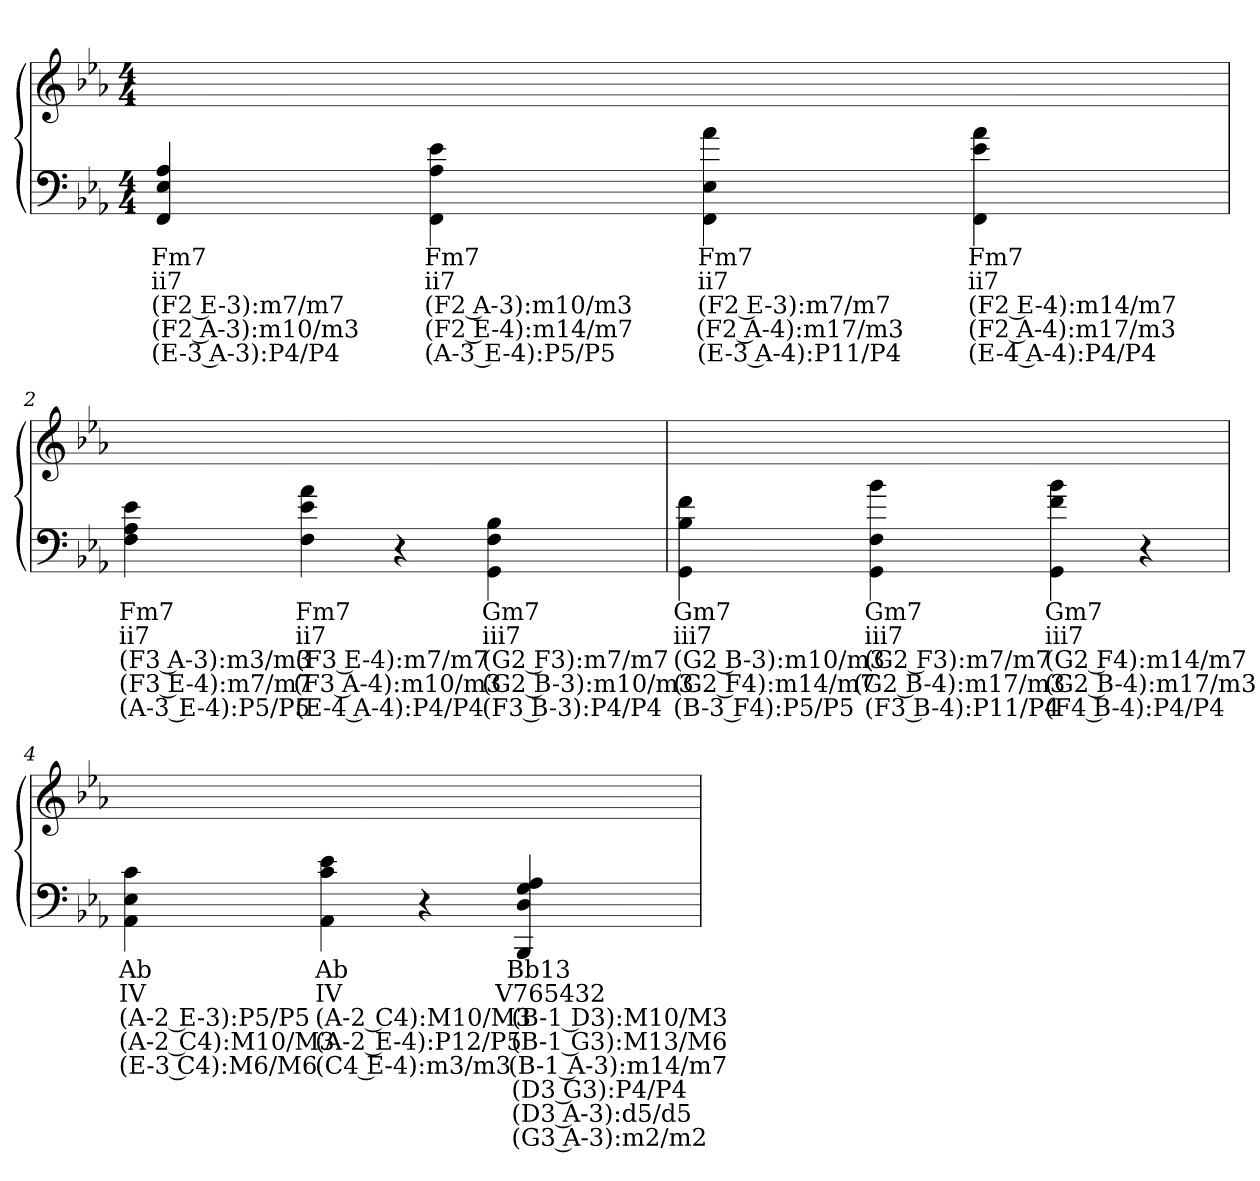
**kern	**text	**text	**text	**text	**text	**text	**text	**text	**kern
*part2	*part2	*part2	*part2	*part2	*part2	*part2	*part2	*part2	*part1
*staff2	*staff2	*staff2	*staff2	*staff2	*staff2	*staff2	*staff2	*staff2	*staff1
*clefF4	*	*	*	*	*	*	*	*	*clefG2
*k[b-e-a-]	*	*	*	*	*	*	*	*	*k[b-e-a-]
*E-:	*	*	*	*	*	*	*	*	*E-:
*M4/4	*	*	*	*	*	*	*	*	*M4/4
*MM60	*	*	*	*	*	*	*	*	*MM60
=1	=1	=1	=1	=1	=1	=1	=1	=1	=1
4FF 4E- 4A-	Fm7	ii7	(F2 E-3):m7/m7	(F2 A-3):m10/m3	(E-3 A-3):P4/P4	.	.	.	1ryy
4FF 4A- 4e-	Fm7	ii7	(F2 A-3):m10/m3	(F2 E-4):m14/m7	(A-3 E-4):P5/P5	.	.	.	.
4FF 4E- 4a-	Fm7	ii7	(F2 E-3):m7/m7	(F2 A-4):m17/m3	(E-3 A-4):P11/P4	.	.	.	.
4FF 4e- 4a-	Fm7	ii7	(F2 E-4):m14/m7	(F2 A-4):m17/m3	(E-4 A-4):P4/P4	.	.	.	.
=2	=2	=2	=2	=2	=2	=2	=2	=2	=2
4F 4A- 4e-	Fm7	ii7	(F3 A-3):m3/m3	(F3 E-4):m7/m7	(A-3 E-4):P5/P5	.	.	.	1ryy
4F 4e- 4a-	Fm7	ii7	(F3 E-4):m7/m7	(F3 A-4):m10/m3	(E-4 A-4):P4/P4	.	.	.	.
4r	.	.	.	.	.	.	.	.	.
4GG 4F 4B-	Gm7	iii7	(G2 F3):m7/m7	(G2 B-3):m10/m3	(F3 B-3):P4/P4	.	.	.	.
=3	=3	=3	=3	=3	=3	=3	=3	=3	=3
4GG 4B- 4f	Gm7	iii7	(G2 B-3):m10/m3	(G2 F4):m14/m7	(B-3 F4):P5/P5	.	.	.	1ryy
4GG 4F 4b-	Gm7	iii7	(G2 F3):m7/m7	(G2 B-4):m17/m3	(F3 B-4):P11/P4	.	.	.	.
4GG 4f 4b-	Gm7	iii7	(G2 F4):m14/m7	(G2 B-4):m17/m3	(F4 B-4):P4/P4	.	.	.	.
4r	.	.	.	.	.	.	.	.	.
=4	=4	=4	=4	=4	=4	=4	=4	=4	=4
4AA- 4E- 4c	Ab	IV	(A-2 E-3):P5/P5	(A-2 C4):M10/M3	(E-3 C4):M6/M6	.	.	.	1ryy
4AA- 4c 4e-	Ab	IV	(A-2 C4):M10/M3	(A-2 E-4):P12/P5	(C4 E-4):m3/m3	.	.	.	.
4r	.	.	.	.	.	.	.	.	.
4BBB- 4D 4G 4A-	Bb13	V765432	(B-1 D3):M10/M3	(B-1 G3):M13/M6	(B-1 A-3):m14/m7	(D3 G3):P4/P4	(D3 A-3):d5/d5	(G3 A-3):m2/m2	.
=	=	=	=	=	=	=	=	=	=
*-	*-	*-	*-	*-	*-	*-	*-	*-	*-
